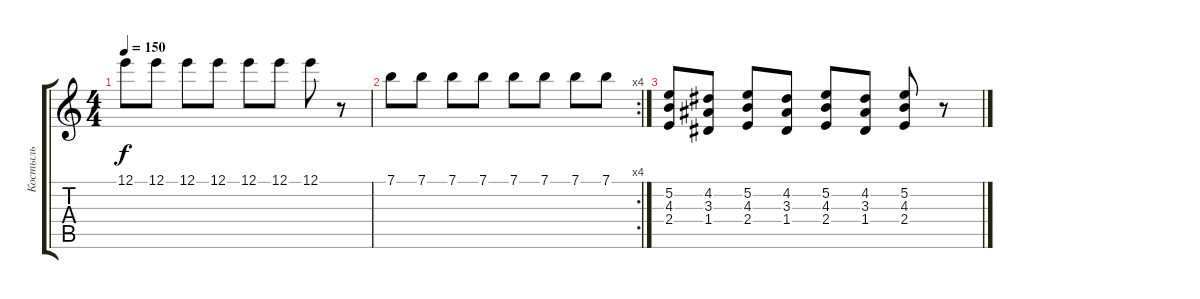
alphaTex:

\track ("Костыль" "Костыль") {instrument distortionguitar}
\staff {score tabs}
\tuning (E4 B3 G3 D3 A2 E2) {hide}
\ts (4 4)
\tempo 150
\clef g2
\ks c
12.1.8{dy f} 12.1.8 12.1.8 12.1.8 12.1.8 12.1.8 12.1.8 r.8 |
\rc 4
7.1.8 7.1.8 7.1.8 7.1.8 7.1.8 7.1.8 7.1.8 7.1.8 |
(5.2 4.3 2.4).8 (4.2 3.3 1.4).8 (5.2 4.3 2.4).8 (4.2 3.3 1.4).8 (5.2 4.3 2.4).8 (4.2 3.3 1.4).8 (5.2 4.3 2.4).8 r.8
